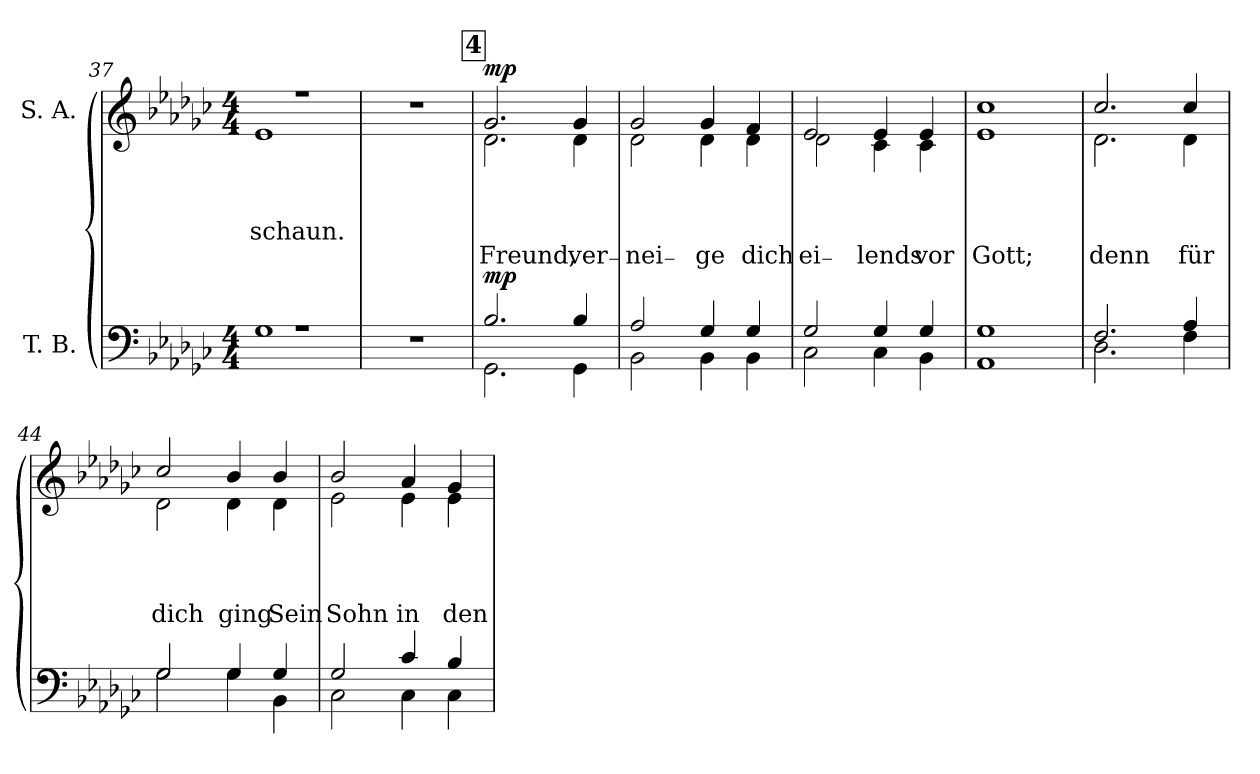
**kern	**dynam	**kern	**text	**text	**text	**text	**dynam
*part2	*part2	*part1	*part1	*part1	*part1	*part1	*part1
*staff2	*staff2	*staff1	*staff1	*staff1	*staff1	*staff1	*staff1
*I"T. B.	*	*I"S. A.	*	*	*	*	*
!!LO:LB:g=z
*clefF4	*	*clefG2	*	*	*	*	*
*k[b-e-a-d-g-c-]	*	*k[b-e-a-d-g-c-]	*	*	*	*	*
*e-:	*	*e-:	*	*	*	*	*
*M4/4	*	*M4/4	*	*	*	*	*
=37	=37	=37	=37	=37	=37	=37	=37
*^	*	*^	*	*	*	*	*
!	!	!	!	!	!	!	!LO:LY:b	!	!
1rA	1G-	.	1rff	1e-	.	.	schaun.	.	.
*v	*v	*	*	*	*	*	*	*	*
*	*	*v	*v	*	*	*	*	*
=38	=38	=38	=38	=38	=38	=38	=38
1r	.	1r	.	.	.	.	.
!!LO:REH:place=s1:a:B:fs=10.5:t=4
=39	=39	=39	=39	=39	=39	=39	=39
*^	*	*	*	*	*	*	*
!	!	!LO:DY:a	!	!	!	!	!LO:LY:b	!LO:DY:a
*	*	*	*^	*	*	*	*	*
2.B-/	2.GG-\	mp	2.g-/	2.d-\	.	.	.	Freund,	mp
!	!	!	!	!	!	!	!	!LO:LY:b	!
4B-/	4GG-\	.	4g-/	4d-\	.	.	.	ver₋	.
=40	=40	=40	=40	=40	=40	=40	=40	=40	=40
!	!	!	!	!	!	!	!	!LO:LY:b	!
2A-/	2BB-\	.	2g-/	2d-\	.	.	.	nei₋	.
!	!	!	!	!	!	!	!	!LO:LY:b	!
4G-/	4BB-\	.	4g-/	4d-\	.	.	.	ge	.
!	!	!	!	!	!	!	!	!LO:LY:b	!
4G-/	4BB-\	.	4f/	4d-\	.	.	.	dich	.
=41	=41	=41	=41	=41	=41	=41	=41	=41	=41
!	!	!	!	!	!	!	!	!LO:LY:b	!
2G-/	2C-\	.	2e-/	2d-\	.	.	.	ei₋	.
!	!	!	!	!	!	!	!	!LO:LY:b	!
4G-/	4C-\	.	4e-/	4c-\	.	.	.	lends	.
!	!	!	!	!	!	!	!	!LO:LY:b	!
4G-/	4BB-\	.	4e-/	4c-\	.	.	.	vor	.
=42	=42	=42	=42	=42	=42	=42	=42	=42	=42
!	!	!	!	!	!	!	!	!LO:LY:b	!
1G-	1AA-	.	1cc-	1e-	.	.	.	Gott;	.
=43	=43	=43	=43	=43	=43	=43	=43	=43	=43
!	!	!	!	!	!	!	!	!LO:LY:b	!
2.F/	2.D-\	.	2.cc-/	2.d-\	.	.	.	denn	.
!	!	!	!	!	!	!	!	!LO:LY:b	!
4A-/	4F\	.	4cc-/	4d-\	.	.	.	für	.
!!LO:LB:g=z	!!
=44	=44	=44	=44	=44	=44	=44	=44	=44	=44
!	!	!	!	!	!	!	!	!LO:LY:b	!
2G-/	2G-\	.	2cc-/	2d-\	.	.	.	dich	.
!	!	!	!	!	!	!	!	!LO:LY:b	!
4G-/	4G-\	.	4b-/	4d-\	.	.	.	ging	.
!	!	!	!	!	!	!	!	!LO:LY:b	!
4G-/	4BB-\	.	4b-/	4d-\	.	.	.	Sein	.
=45	=45	=45	=45	=45	=45	=45	=45	=45	=45
!	!	!	!	!	!	!	!	!LO:LY:b	!
2G-/	2C-\	.	2b-/	2e-\	.	.	.	Sohn	.
!	!	!	!	!	!	!	!	!LO:LY:b	!
4c-/	4C-\	.	4a-/	4e-\	.	.	.	in	.
!	!	!	!	!	!	!	!	!LO:LY:b	!
4B-/	4C-\	.	4g-/	4e-\	.	.	.	den	.
*v	*v	*	*	*	*	*	*	*	*
*	*	*v	*v	*	*	*	*	*
=	=	=	=	=	=	=	=
*-	*-	*-	*-	*-	*-	*-	*-
